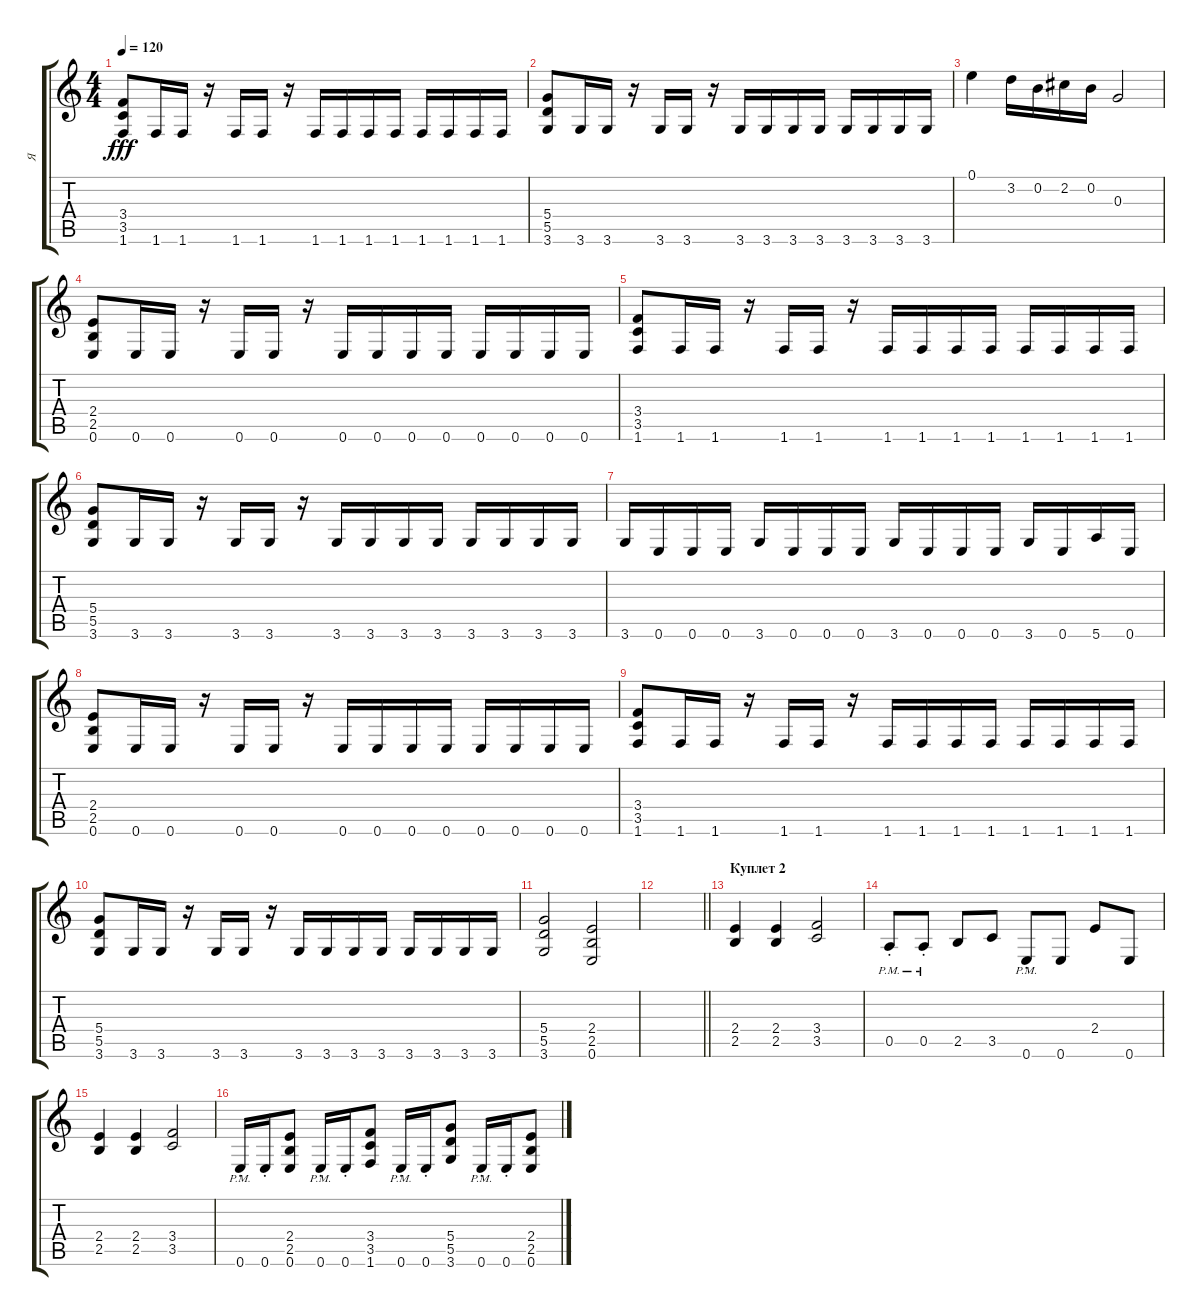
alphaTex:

\track ("Я" "Я") {instrument distortionguitar}
\staff {score tabs}
\tuning (E4 B3 G3 D3 A2 E2) {hide}
\ts (4 4)
\tempo 120
\clef g2
\ks c
(3.4 3.5 1.6).8{dy fff} 1.6.16 1.6.16 r.16 1.6.16 1.6.16 r.16 1.6.16 1.6.16 1.6.16 1.6.16 1.6.16 1.6.16 1.6.16 1.6.16 |
(5.4 5.5 3.6).8 3.6.16 3.6.16 r.16 3.6.16 3.6.16 r.16 3.6.16 3.6.16 3.6.16 3.6.16 3.6.16 3.6.16 3.6.16 3.6.16 |
0.1.4 3.2.16 0.2.16 2.2.16 0.2.16 0.3.2 |
(2.4 2.5 0.6).8 0.6.16 0.6.16 r.16 0.6.16 0.6.16 r.16 0.6.16 0.6.16 0.6.16 0.6.16 0.6.16 0.6.16 0.6.16 0.6.16 |
(3.4 3.5 1.6).8 1.6.16 1.6.16 r.16 1.6.16 1.6.16 r.16 1.6.16 1.6.16 1.6.16 1.6.16 1.6.16 1.6.16 1.6.16 1.6.16 |
(5.4 5.5 3.6).8 3.6.16 3.6.16 r.16 3.6.16 3.6.16 r.16 3.6.16 3.6.16 3.6.16 3.6.16 3.6.16 3.6.16 3.6.16 3.6.16 |
3.6.16 0.6.16 0.6.16 0.6.16 3.6.16 0.6.16 0.6.16 0.6.16 3.6.16 0.6.16 0.6.16 0.6.16 3.6.16 0.6.16 5.6.16 0.6.16 |
(2.4 2.5 0.6).8 0.6.16 0.6.16 r.16 0.6.16 0.6.16 r.16 0.6.16 0.6.16 0.6.16 0.6.16 0.6.16 0.6.16 0.6.16 0.6.16 |
(3.4 3.5 1.6).8 1.6.16 1.6.16 r.16 1.6.16 1.6.16 r.16 1.6.16 1.6.16 1.6.16 1.6.16 1.6.16 1.6.16 1.6.16 1.6.16 |
(5.4 5.5 3.6).8 3.6.16 3.6.16 r.16 3.6.16 3.6.16 r.16 3.6.16 3.6.16 3.6.16 3.6.16 3.6.16 3.6.16 3.6.16 3.6.16 |
(5.4 5.5 3.6).2 (2.4 2.5 0.6).2 |
\barLineRight lightlight
|
\section ("" "Куплет 2")
(2.4 2.5).4 (2.4 2.5).4 (3.4 3.5).2 |
0.5{pm st}.8 0.5{pm st}.8 2.5.8 3.5.8 0.6{pm st}.8 0.6.8 2.4.8 0.6.8 |
(2.4 2.5).4 (2.4 2.5).4 (3.4 3.5).2 |
0.6{pm st}.16 0.6{st}.16 (2.4 2.5 0.6).8 0.6{pm st}.16 0.6{st}.16 (3.4 3.5 1.6).8 0.6{pm st}.16 0.6{st}.16 (5.4 5.5 3.6).8 0.6{pm st}.16 0.6{st}.16 (2.4 2.5 0.6).8
